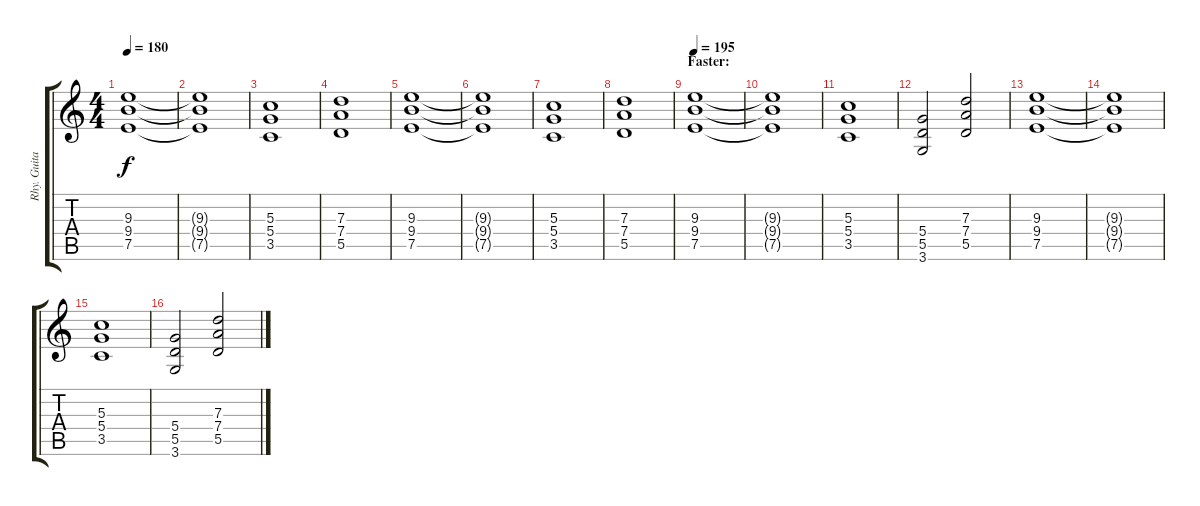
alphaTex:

\track ("Rhy. Guitar 2" "Rhy. Guita") {instrument distortionguitar}
\staff {score tabs}
\tuning (E4 B3 G3 D3 A2 E2) {hide}
\ts (4 4)
\tempo 180
\clef g2
\ks c
(9.3 9.4 7.5).1{dy f} |
(9.3{t} 9.4{t} 7.5{t}).1 |
(5.3 5.4 3.5).1 |
(7.3 7.4 5.5).1 |
(9.3 9.4 7.5).1 |
(9.3{t} 9.4{t} 7.5{t}).1 |
(5.3 5.4 3.5).1 |
(7.3 7.4 5.5).1 |
\section ("" "Faster:")
\tempo 195
(9.3 9.4 7.5).1 |
(9.3{t} 9.4{t} 7.5{t}).1 |
(5.3 5.4 3.5).1 |
(5.4 5.5 3.6).2 (7.3 7.4 5.5).2 |
(9.3 9.4 7.5).1 |
(9.3{t} 9.4{t} 7.5{t}).1 |
(5.3 5.4 3.5).1 |
(5.4 5.5 3.6).2 (7.3 7.4 5.5).2
